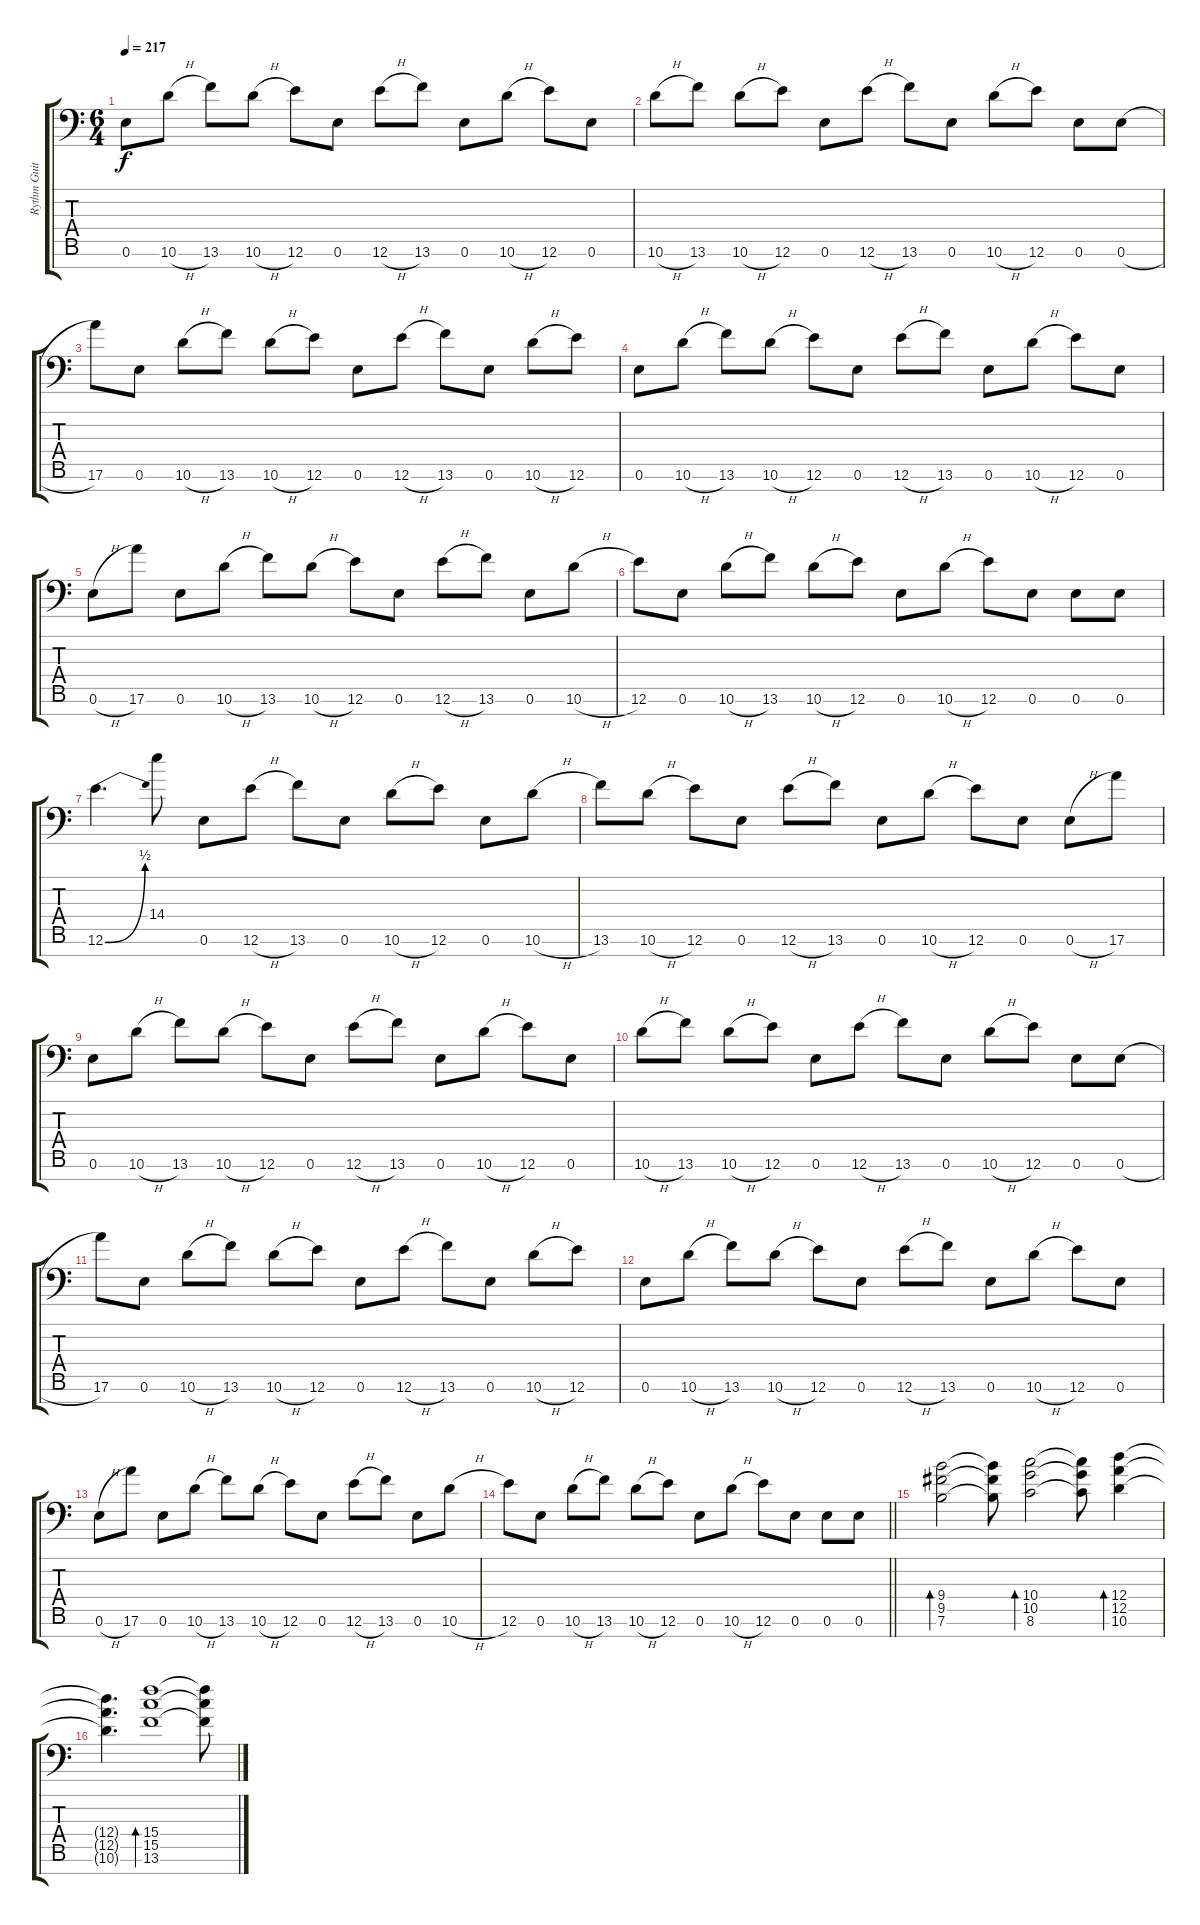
\track ("Rythm Guitar #1" "Rythm Guit") {instrument distortionguitar}
\staff {score tabs}
\tuning (D4 A3 E3 D3 A2 E2 A1) {hide}
\ts (6 4)
\tempo 217
\clef f4
\ks c
0.6.8{dy f} 10.6{h}.8 13.6.8 10.6{h}.8 12.6.8 0.6.8 12.6{h}.8 13.6.8 0.6.8 10.6{h}.8 12.6.8 0.6.8 |
10.6{h}.8 13.6.8 10.6{h}.8 12.6.8 0.6.8 12.6{h}.8 13.6.8 0.6.8 10.6{h}.8 12.6.8 0.6.8 0.6{h}.8 |
17.6.8 0.6.8 10.6{h}.8 13.6.8 10.6{h}.8 12.6.8 0.6.8 12.6{h}.8 13.6.8 0.6.8 10.6{h}.8 12.6.8 |
0.6.8 10.6{h}.8 13.6.8 10.6{h}.8 12.6.8 0.6.8 12.6{h}.8 13.6.8 0.6.8 10.6{h}.8 12.6.8 0.6.8 |
0.6{h}.8 17.6.8 0.6.8 10.6{h}.8 13.6.8 10.6{h}.8 12.6.8 0.6.8 12.6{h}.8 13.6.8 0.6.8 10.6{h}.8 |
12.6.8 0.6.8 10.6{h}.8 13.6.8 10.6{h}.8 12.6.8 0.6.8 10.6{h}.8 12.6.8 0.6.8 0.6.8 0.6.8 |
12.6{be (bend 0 0 60 2)}.4{d} 14.4.8 0.6.8 12.6{h}.8 13.6.8 0.6.8 10.6{h}.8 12.6.8 0.6.8 10.6{h}.8 |
13.6.8 10.6{h}.8 12.6.8 0.6.8 12.6{h}.8 13.6.8 0.6.8 10.6{h}.8 12.6.8 0.6.8 0.6{h}.8 17.6.8 |
0.6.8 10.6{h}.8 13.6.8 10.6{h}.8 12.6.8 0.6.8 12.6{h}.8 13.6.8 0.6.8 10.6{h}.8 12.6.8 0.6.8 |
10.6{h}.8 13.6.8 10.6{h}.8 12.6.8 0.6.8 12.6{h}.8 13.6.8 0.6.8 10.6{h}.8 12.6.8 0.6.8 0.6{h}.8 |
17.6.8 0.6.8 10.6{h}.8 13.6.8 10.6{h}.8 12.6.8 0.6.8 12.6{h}.8 13.6.8 0.6.8 10.6{h}.8 12.6.8 |
0.6.8 10.6{h}.8 13.6.8 10.6{h}.8 12.6.8 0.6.8 12.6{h}.8 13.6.8 0.6.8 10.6{h}.8 12.6.8 0.6.8 |
0.6{h}.8 17.6.8 0.6.8 10.6{h}.8 13.6.8 10.6{h}.8 12.6.8 0.6.8 12.6{h}.8 13.6.8 0.6.8 10.6{h}.8 |
\barLineRight lightlight
12.6.8 0.6.8 10.6{h}.8 13.6.8 10.6{h}.8 12.6.8 0.6.8 10.6{h}.8 12.6.8 0.6.8 0.6.8 0.6.8 |
\section ("" "")
(9.4 9.5 7.6).2{bd 240 instrument distortionguitar} (9.4{t} 9.5{t} 7.6{t}).8 (10.4 10.5 8.6).2{bd 240} (10.4{t} 10.5{t} 8.6{t}).8 (12.4 12.5 10.6).4{bd 240} |
(12.4{t} 12.5{t} 10.6{t}).4{d} (15.4 15.5 13.6).1{bd 240} (15.4{t} 15.5{t} 13.6{t}).8
